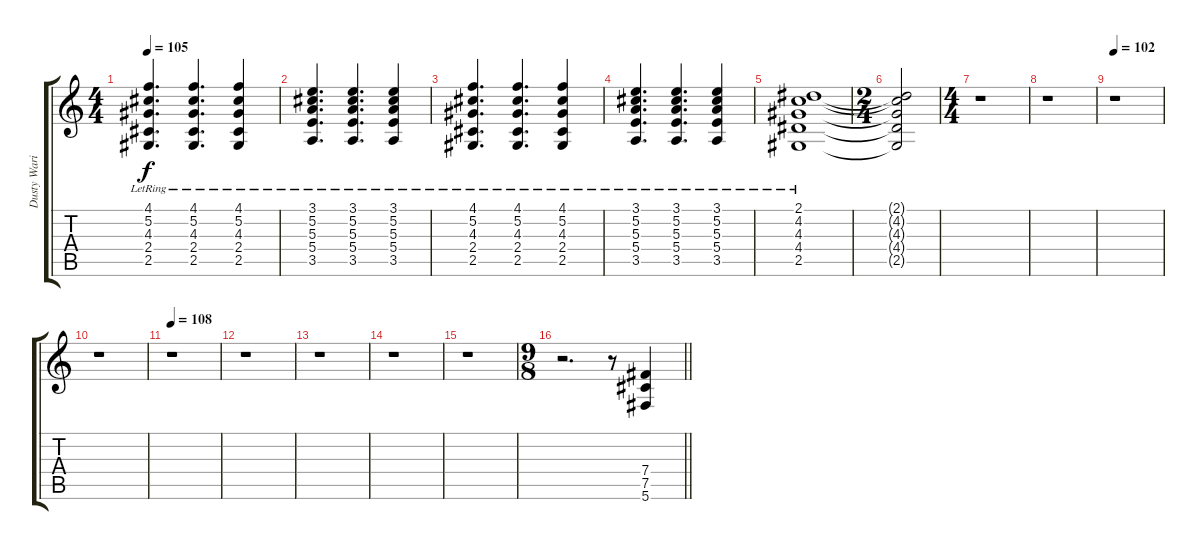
\track ("Dusty Waring" "Dusty Wari") {instrument distortionguitar}
\staff {score tabs}
\tuning (Db4 Ab3 E3 B2 Gb2 Db2) {hide}
\ts (4 4)
\tempo 105
\clef g2
\ks c
(4.1 5.2 4.3{lr} 2.4{lr} 2.5{lr}).4{d dy f} (4.1 5.2 4.3{lr} 2.4{lr} 2.5{lr}).4{d} (4.1 5.2 4.3{lr} 2.4{lr} 2.5{lr}).4 |
(3.1 5.2{lr} 5.3{lr} 5.4{lr} 3.5{lr}).4{d} (3.1 5.2{lr} 5.3{lr} 5.4{lr} 3.5{lr}).4{d} (3.1 5.2{lr} 5.3{lr} 5.4{lr} 3.5{lr}).4 |
(4.1 5.2 4.3{lr} 2.4{lr} 2.5{lr}).4{d} (4.1 5.2 4.3{lr} 2.4{lr} 2.5{lr}).4{d} (4.1 5.2 4.3{lr} 2.4{lr} 2.5{lr}).4 |
(3.1 5.2{lr} 5.3{lr} 5.4{lr} 3.5{lr}).4{d} (3.1 5.2{lr} 5.3{lr} 5.4{lr} 3.5{lr}).4{d} (3.1 5.2{lr} 5.3{lr} 5.4{lr} 3.5{lr}).4 |
(2.1{lr} 4.2{lr} 4.3{lr} 4.4{lr} 2.5{lr}).1 |
\ts (2 4)
(2.1{t} 4.2{t} 4.3{t} 4.4{t} 2.5{t}).2 |
\ts (4 4)
r.1 |
r.1 |
\tempo 102
r.1 |
r.1 |
\tempo 108
r.1 |
r.1 |
r.1 |
r.1 |
r.1 |
\ts (9 8)
\barLineRight lightlight
r.2{d} r.8 (7.4{ss} 7.5{ss} 5.6{ss}).4{volume 12 balance 2 instrument distortionguitar}
